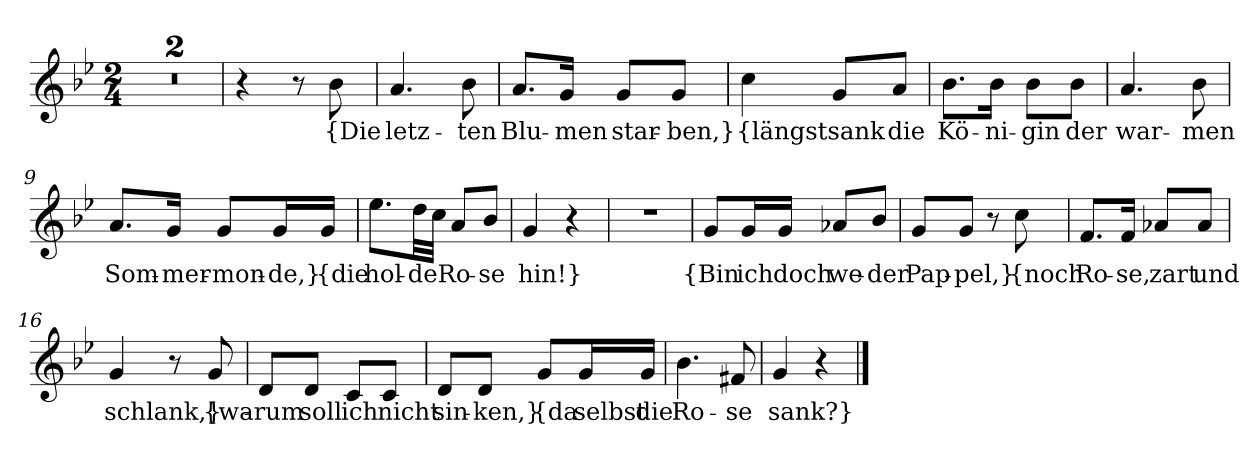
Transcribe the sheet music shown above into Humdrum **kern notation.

**kern	**text
*part1	*part1
*staff1	*staff1
*clefG2	*
*k[b-e-]	*
*M2/4	*
=1	=1
2r	.
=2	=2
2r	.
=3	=3
4r	.
8r	.
8b-	{Die
=4	=4
4.a	letz-
8b-	-ten
=5	=5
8.a/L	Blu-
16g/Jk	-men
8g/L	star-
8g/J	-ben,}
=6	=6
4cc	{längst
8g/L	sank
8a/J	die
=7	=7
8.b-\L	Kö-
16b-\Jk	-ni-
8b-\L	-gin
8b-\J	der
=8	=8
4.a	war-
8b-	-men
=9	=9
8.a/L	Som-
16g/Jk	-mer-
8g/L	-mon-
16g/L	-de,}
16g/JJ	{die
=10	=10
8.ee-\L	hol-
32dd\LL	-de
32cc\JJJ	.
8a/L	Ro-
8b-/J	-se
=11	=11
4g	hin!}
4r	.
=12	=12
2r	.
=13	=13
8g/L	{Bin
16g/L	ich
16g/JJ	doch
8a-X/L	we-
8b-/J	-der
=14	=14
8g/L	Pap-
8g/J	-pel,}
8r	.
8cc	{noch
=15	=15
8.f/L	Ro-
16f/Jk	-se,
8a-X/L	zart
8a-/J	und
=16	=16
4g	schlank,}
8r	.
8g	{wa-
=17	=17
8d/L	-rum
8d/J	soll
8c/L	ich
8c/J	nicht
=18	=18
8d/L	sin-
8d/J	-ken,}
8g/L	{da
16g/L	selbst
16g/JJ	die
=19	=19
4.b-	Ro-
8f#X	-se
=20	=20
4g	sank?}
4r	.
==	==
*-	*-
